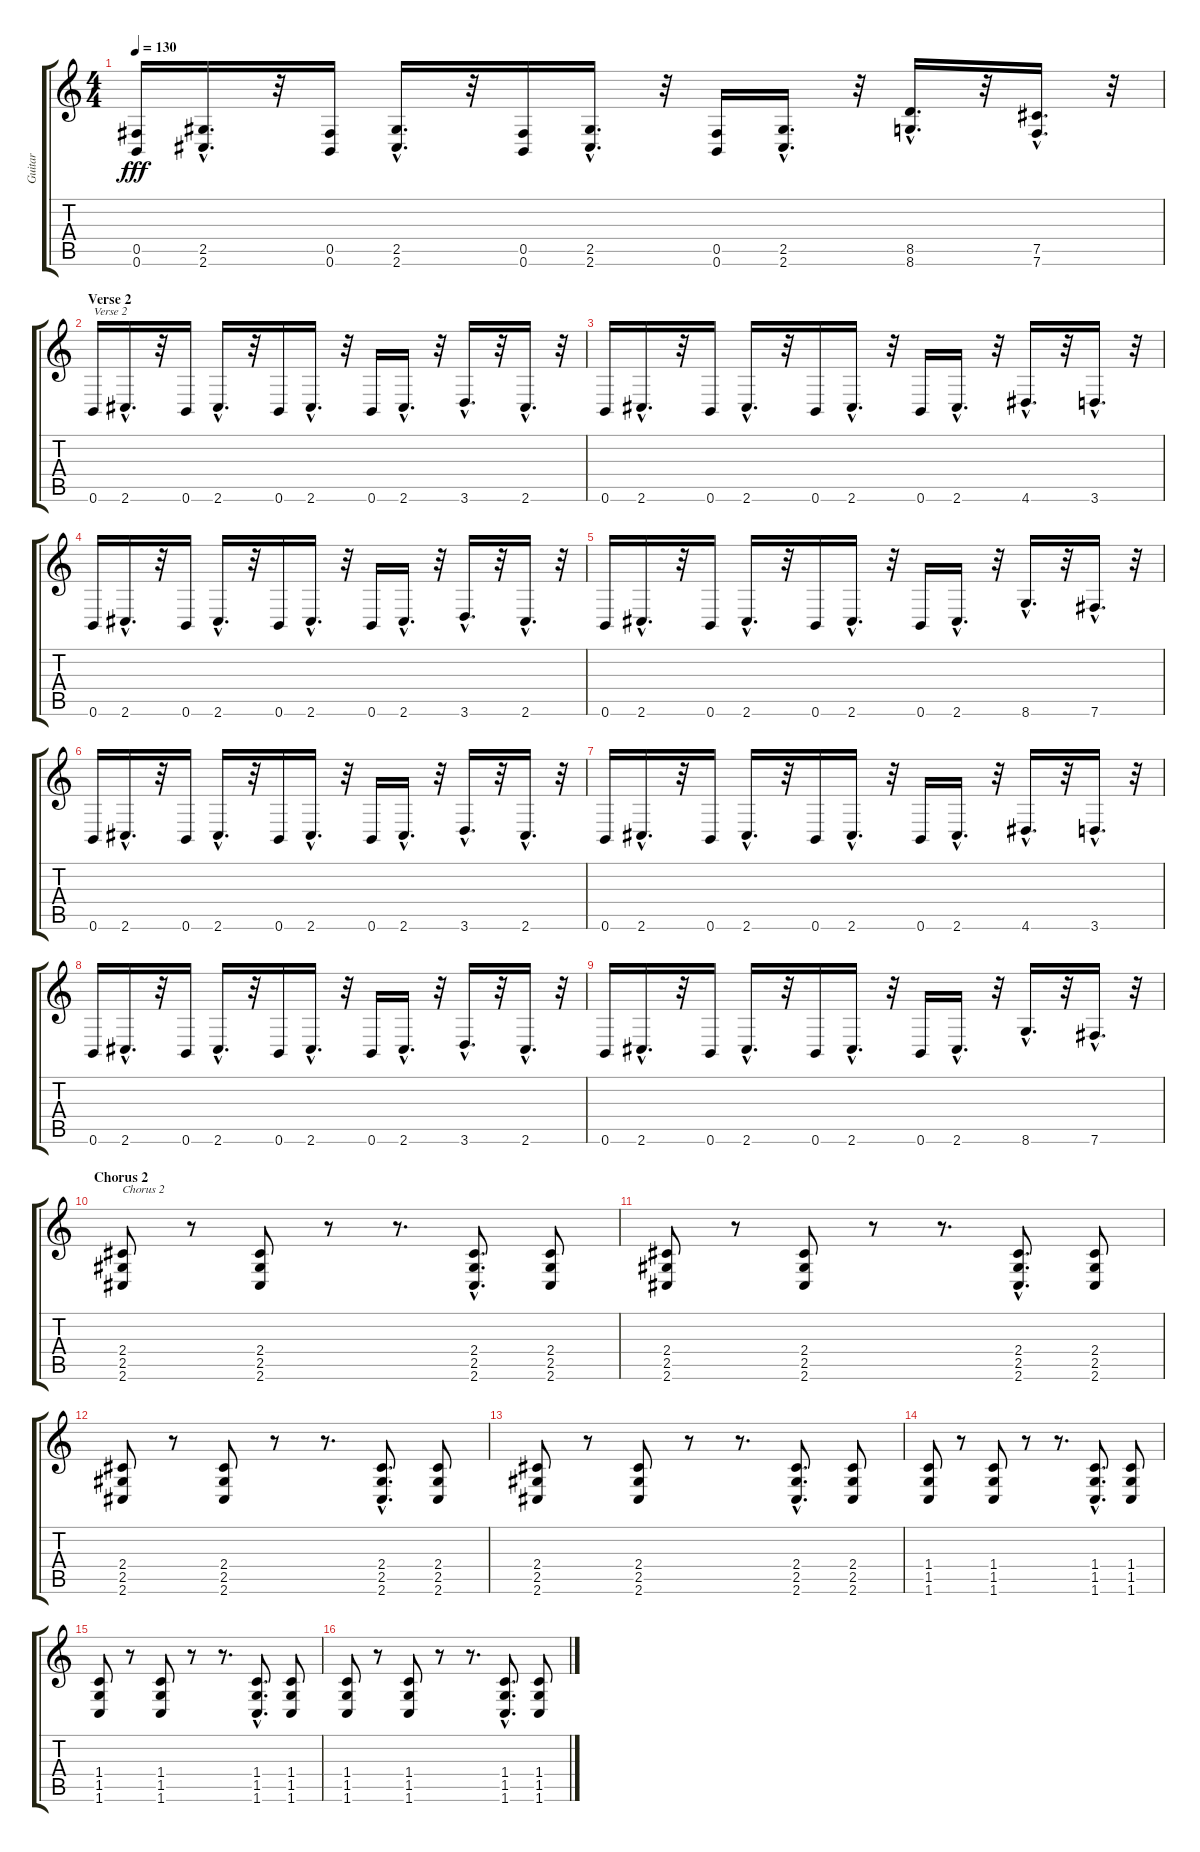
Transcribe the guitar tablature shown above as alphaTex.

\track ("Guitar" "Guitar") {instrument distortionguitar}
\staff {score tabs}
\tuning (Db4 Ab3 E3 B2 Gb2 B1) {hide}
\ts (4 4)
\tempo 130
\clef g2
\ks c
(0.5 0.6).16{dy fff} (2.5{hac} 2.6{hac}).16{d} r.32 (0.5 0.6).16 (2.5{hac} 2.6{hac}).16{d} r.32 (0.5 0.6).16 (2.5{hac} 2.6{hac}).16{d} r.32 (0.5 0.6).16 (2.5{hac} 2.6{hac}).16{d} r.32 (8.5{hac} 8.6{hac}).16{d} r.32 (7.5{hac} 7.6{hac}).16{d} r.32 |
\section ("" "Verse 2")
0.6.16{txt "Verse 2" instrument electricguitarmuted} 2.6{hac}.16{d} r.32 0.6.16 2.6{hac}.16{d} r.32 0.6.16 2.6{hac}.16{d} r.32 0.6.16 2.6{hac}.16{d} r.32 3.6{hac}.16{d} r.32 2.6{hac}.16{d} r.32 |
0.6.16 2.6{hac}.16{d} r.32 0.6.16 2.6{hac}.16{d} r.32 0.6.16 2.6{hac}.16{d} r.32 0.6.16 2.6{hac}.16{d} r.32 4.6{hac}.16{d} r.32 3.6{hac}.16{d} r.32 |
0.6.16 2.6{hac}.16{d} r.32 0.6.16 2.6{hac}.16{d} r.32 0.6.16 2.6{hac}.16{d} r.32 0.6.16 2.6{hac}.16{d} r.32 3.6{hac}.16{d} r.32 2.6{hac}.16{d} r.32 |
0.6.16 2.6{hac}.16{d} r.32 0.6.16 2.6{hac}.16{d} r.32 0.6.16 2.6{hac}.16{d} r.32 0.6.16 2.6{hac}.16{d} r.32 8.6{hac}.16{d} r.32 7.6{hac}.16{d} r.32 |
0.6.16 2.6{hac}.16{d} r.32 0.6.16 2.6{hac}.16{d} r.32 0.6.16 2.6{hac}.16{d} r.32 0.6.16 2.6{hac}.16{d} r.32 3.6{hac}.16{d} r.32 2.6{hac}.16{d} r.32 |
0.6.16 2.6{hac}.16{d} r.32 0.6.16 2.6{hac}.16{d} r.32 0.6.16 2.6{hac}.16{d} r.32 0.6.16 2.6{hac}.16{d} r.32 4.6{hac}.16{d} r.32 3.6{hac}.16{d} r.32 |
0.6.16 2.6{hac}.16{d} r.32 0.6.16 2.6{hac}.16{d} r.32 0.6.16 2.6{hac}.16{d} r.32 0.6.16 2.6{hac}.16{d} r.32 3.6{hac}.16{d} r.32 2.6{hac}.16{d} r.32 |
0.6.16 2.6{hac}.16{d} r.32 0.6.16 2.6{hac}.16{d} r.32 0.6.16 2.6{hac}.16{d} r.32 0.6.16 2.6{hac}.16{d} r.32 8.6{hac}.16{d} r.32 7.6{hac}.16{d} r.32 |
\section ("" "Chorus 2")
(2.4 2.5 2.6).8{txt "Chorus 2" balance 16 instrument distortionguitar} r.8 (2.4 2.5 2.6).8 r.8 r.8{d} (2.4{hac} 2.5{hac} 2.6{hac}).8{d} (2.4 2.5 2.6).8 |
(2.4 2.5 2.6).8 r.8 (2.4 2.5 2.6).8 r.8 r.8{d} (2.4{hac} 2.5{hac} 2.6{hac}).8{d} (2.4 2.5 2.6).8 |
(2.4 2.5 2.6).8 r.8 (2.4 2.5 2.6).8 r.8 r.8{d} (2.4{hac} 2.5{hac} 2.6{hac}).8{d} (2.4 2.5 2.6).8 |
(2.4 2.5 2.6).8 r.8 (2.4 2.5 2.6).8 r.8 r.8{d} (2.4{hac} 2.5{hac} 2.6{hac}).8{d} (2.4 2.5 2.6).8 |
(1.4 1.5 1.6).8 r.8 (1.4 1.5 1.6).8 r.8 r.8{d} (1.4{hac} 1.5{hac} 1.6{hac}).8{d} (1.4 1.5 1.6).8 |
(1.4 1.5 1.6).8 r.8 (1.4 1.5 1.6).8 r.8 r.8{d} (1.4{hac} 1.5{hac} 1.6{hac}).8{d} (1.4 1.5 1.6).8 |
(1.4 1.5 1.6).8 r.8 (1.4 1.5 1.6).8 r.8 r.8{d} (1.4{hac} 1.5{hac} 1.6{hac}).8{d} (1.4 1.5 1.6).8
